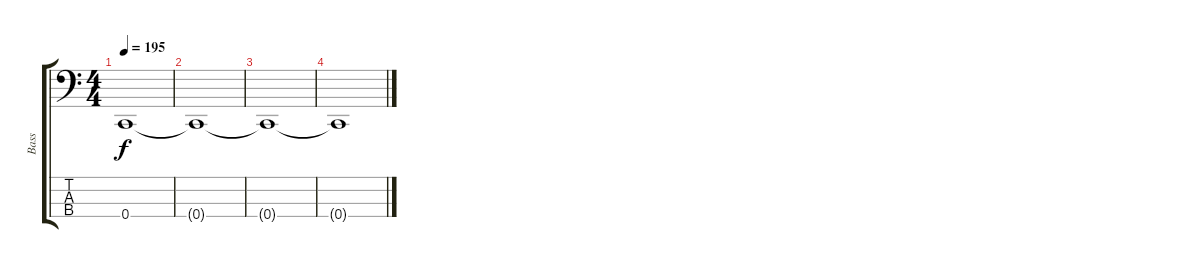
\track ("Bass" "Bass") {instrument electricbasspick}
\staff {score tabs}
\tuning (F2 C2 G1 C1) {hide}
\ts (4 4)
\tempo 195
\clef f4
\ks c
0.4{t}.1{dy f} |
0.4{t}.1 |
0.4{t}.1 |
0.4{t}.1
